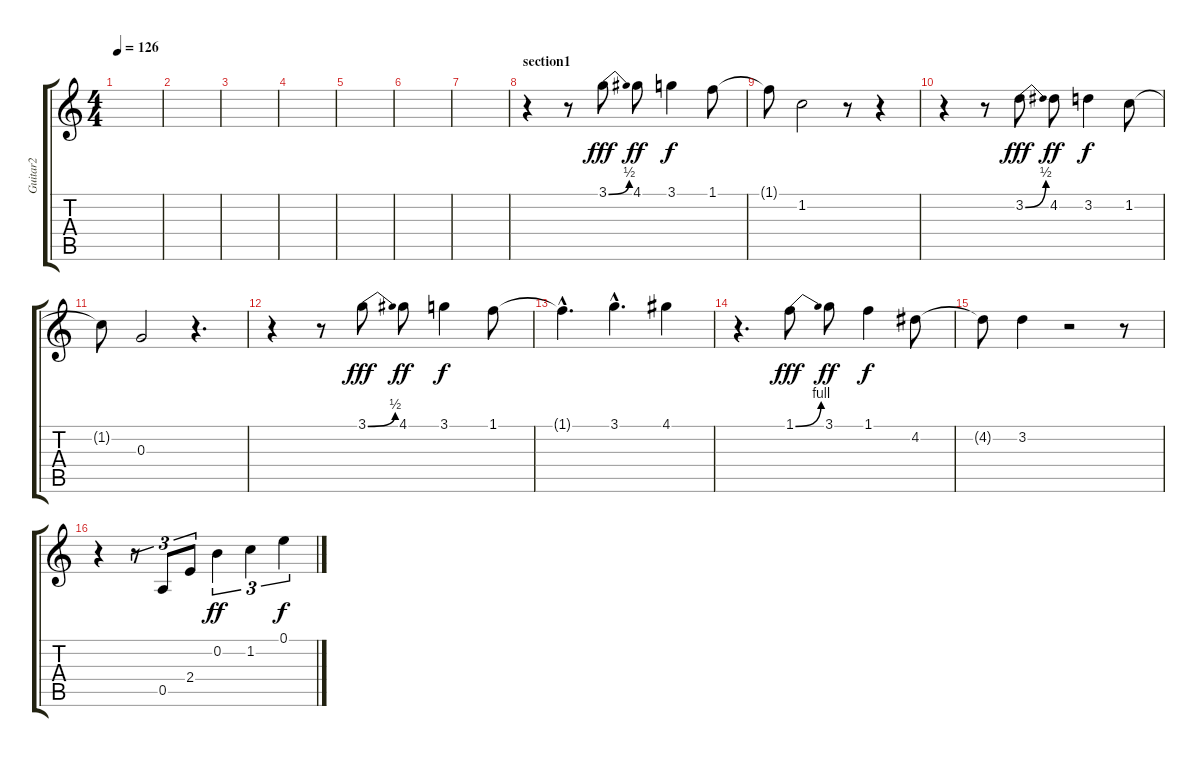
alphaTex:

\track ("Guitar2" "Guitar2") {instrument acousticguitarnylon}
\staff {score tabs}
\tuning (E4 B3 G3 D3 A2 E2) {hide}
\ts (4 4)
\tempo 126
\clef g2
\ks c
|
|
|
|
|
|
|
\section ("" "section1")
r.4 r.8 3.1{be (bend 0 0 60 2)}.8{dy fff} 4.1.8{dy ff} 3.1.4{dy f} 1.1.8 |
1.1{t}.8 1.2.2 r.8 r.4 |
r.4 r.8 3.2{be (bend 0 0 60 2)}.8{dy fff} 4.2.8{dy ff} 3.2.4{dy f} 1.2.8 |
1.2{t}.8 0.3.2 r.4{d} |
r.4 r.8 3.1{be (bend 0 0 60 2)}.8{dy fff} 4.1.8{dy ff} 3.1.4{dy f} 1.1.8 |
1.1{hac t}.4{d} 3.1{hac}.4{d} 4.1.4 |
r.4{d} 1.1{be (bend 0 0 60 4)}.8{dy fff} 3.1.8{dy ff} 1.1.4{dy f} 4.2.8 |
4.2{t}.8 3.2.4 r.2 r.8 |
r.4 r.8{tu (3 2)} 0.5.8{tu (3 2)} 2.4.8{tu (3 2)} 0.2.4{tu (3 2) dy ff} 1.2.4{tu (3 2)} 0.1.4{tu (3 2) dy f}
